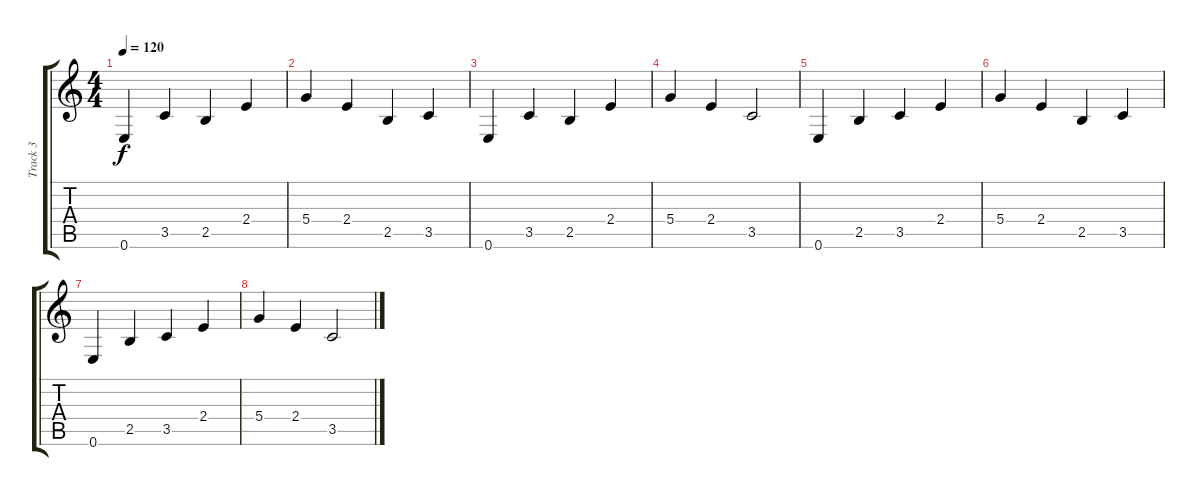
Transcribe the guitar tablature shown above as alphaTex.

\track ("Track 3" "Track 3") {instrument distortionguitar}
\staff {score tabs}
\tuning (E4 B3 G3 D3 A2 E2) {hide}
\ts (4 4)
\tempo 120
\clef g2
\ks c
0.6.4{dy f} 3.5.4 2.5.4 2.4.4 |
5.4.4 2.4.4 2.5.4 3.5.4 |
0.6.4 3.5.4 2.5.4 2.4.4 |
5.4.4 2.4.4 3.5.2 |
0.6.4 2.5.4 3.5.4 2.4.4 |
5.4.4 2.4.4 2.5.4 3.5.4 |
0.6.4 2.5.4 3.5.4 2.4.4 |
5.4.4 2.4.4 3.5.2
